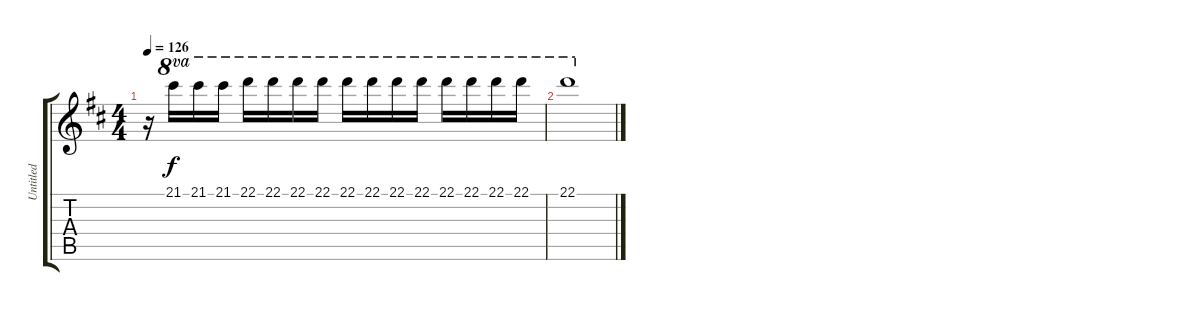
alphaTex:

\track ("Untitled" "Untitled") {instrument overdrivenguitar}
\staff {score tabs}
\tuning (E4 B3 G3 D3 A2 E2) {hide}
\ts (4 4)
\tempo 126
\clef g2
\ks d
r.16{dy f} 21.1.16{ot 8va} 21.1.16{ot 8va} 21.1.16{ot 8va} 22.1.16{ot 8va} 22.1.16{ot 8va} 22.1.16{ot 8va} 22.1.16{ot 8va} 22.1.16{ot 8va} 22.1.16{ot 8va} 22.1.16{ot 8va} 22.1.16{ot 8va} 22.1.16{ot 8va} 22.1.16{ot 8va} 22.1.16{ot 8va} 22.1.16{ot 8va} |
22.1.1{ot 8va}
